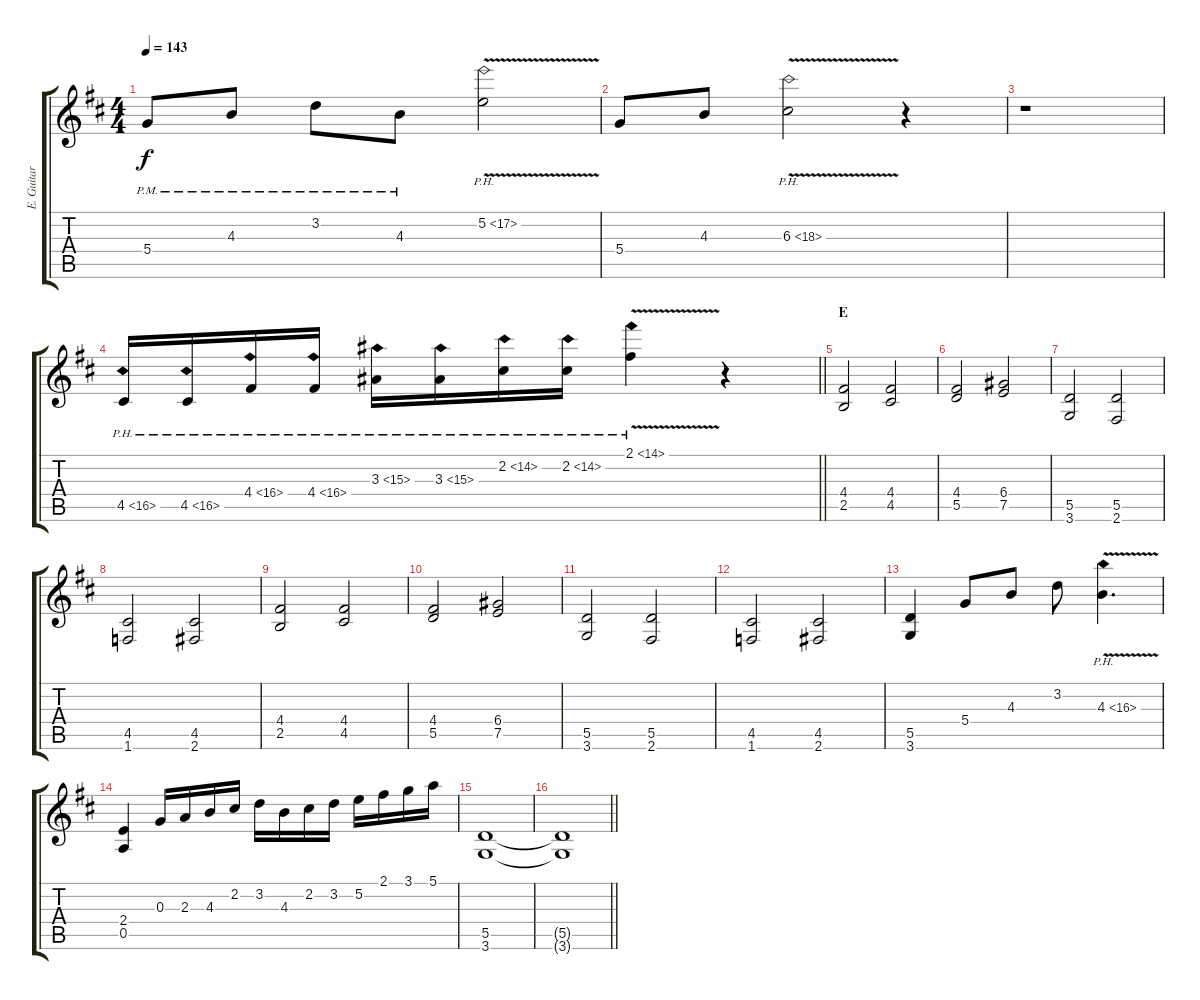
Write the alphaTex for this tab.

\track ("E. Guitar I" "E. Guitar ") {instrument overdrivenguitar}
\staff {score tabs}
\tuning (E4 B3 G3 D3 A2 E2) {hide}
\ts (4 4)
\tempo 143
\clef g2
\ks d
5.4{pm}.8{dy f} 4.3{pm}.8 3.2{pm}.8 4.3{pm}.8 5.2{ph 12 v}.2 |
5.4.8 4.3.8 6.3{ph 12 v}.2 r.4 |
r.1 |
\barLineRight lightlight
4.5{ph 12}.16 4.5{ph 12}.16 4.4{ph 12}.16 4.4{ph 12}.16 3.3{ph 12}.16 3.3{ph 12}.16 2.2{ph 12}.16 2.2{ph 12}.16 2.1{ph 12 v}.4 r.4 |
\section ("" "E")
(4.4 2.5).2 (4.4 4.5).2 |
(4.4 5.5).2 (6.4 7.5).2 |
(5.5 3.6).2 (5.5 2.6).2 |
(4.5 1.6).2 (4.5 2.6).2 |
(4.4 2.5).2 (4.4 4.5).2 |
(4.4 5.5).2 (6.4 7.5).2 |
(5.5 3.6).2 (5.5 2.6).2 |
(4.5 1.6).2 (4.5 2.6).2 |
(5.5 3.6).4 5.4.8 4.3.8 3.2.8 4.3{ph 12 v}.4{d} |
(2.4 0.5).4 0.3.16 2.3.16 4.3.16 2.2.16 3.2.16 4.3.16 2.2.16 3.2.16 5.2.16 2.1.16 3.1.16 5.1.16 |
(5.5 3.6).1 |
\barLineRight lightlight
(5.5{t} 3.6{t}).1
